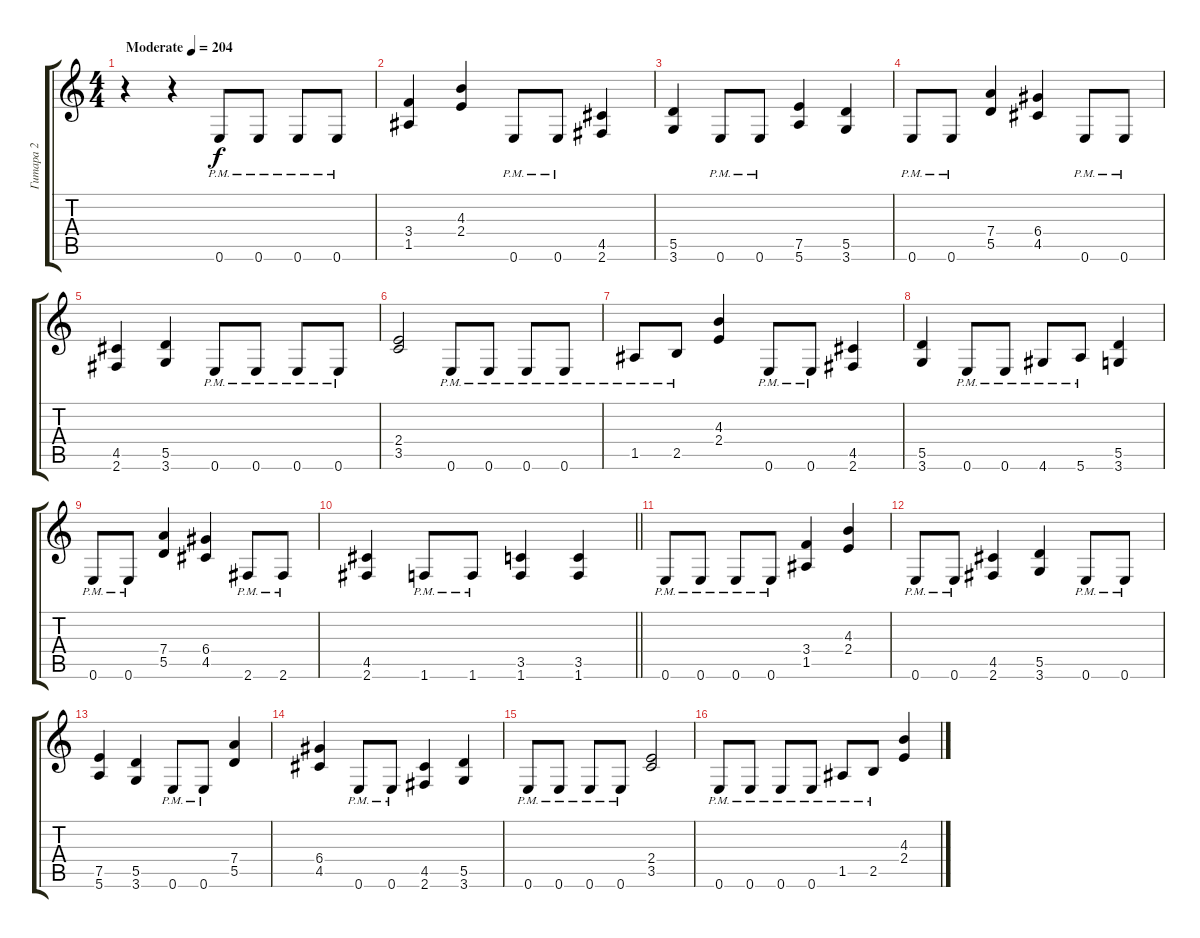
\track ("Гитара 2" "Гитара 2") {instrument distortionguitar}
\staff {score tabs}
\tuning (E4 B3 G3 D3 A2 E2) {hide}
\ts (4 4)
\tempo (204 "Moderate")
\clef g2
\ks c
r.4{dy f instrument distortionguitar} r.4 0.6{pm}.8 0.6{pm}.8 0.6{pm}.8 0.6{pm}.8 |
(3.4 1.5).4 (4.3 2.4).4 0.6{pm}.8 0.6{pm}.8 (4.5 2.6).4 |
(5.5 3.6).4 0.6{pm}.8 0.6{pm}.8 (7.5 5.6).4 (5.5 3.6).4 |
0.6{pm}.8 0.6{pm}.8 (7.4 5.5).4 (6.4 4.5).4 0.6{pm}.8 0.6{pm}.8 |
(4.5 2.6).4 (5.5 3.6).4 0.6{pm}.8 0.6{pm}.8 0.6{pm}.8 0.6{pm}.8 |
(2.4 3.5).2 0.6{pm}.8 0.6{pm}.8 0.6{pm}.8 0.6{pm}.8 |
1.5{pm}.8 2.5{pm}.8 (4.3 2.4).4 0.6{pm}.8 0.6{pm}.8 (4.5 2.6).4 |
(5.5 3.6).4 0.6{pm}.8 0.6{pm}.8 4.6{pm}.8 5.6{pm}.8 (5.5 3.6).4 |
0.6{pm}.8 0.6{pm}.8 (7.4 5.5).4 (6.4 4.5).4 2.6{pm}.8 2.6{pm}.8 |
\barLineRight lightlight
(4.5 2.6).4 1.6{pm}.8 1.6{pm}.8 (3.5 1.6).4 (3.5 1.6).4 |
0.6{pm}.8 0.6{pm}.8 0.6{pm}.8 0.6{pm}.8 (3.4 1.5).4 (4.3 2.4).4 |
0.6{pm}.8 0.6{pm}.8 (4.5 2.6).4 (5.5 3.6).4 0.6{pm}.8 0.6{pm}.8 |
(7.5 5.6).4 (5.5 3.6).4 0.6{pm}.8 0.6{pm}.8 (7.4 5.5).4 |
(6.4 4.5).4 0.6{pm}.8 0.6{pm}.8 (4.5 2.6).4 (5.5 3.6).4 |
0.6{pm}.8 0.6{pm}.8 0.6{pm}.8 0.6{pm}.8 (2.4 3.5).2 |
0.6{pm}.8 0.6{pm}.8 0.6{pm}.8 0.6{pm}.8 1.5{pm}.8 2.5{pm}.8 (4.3 2.4).4
